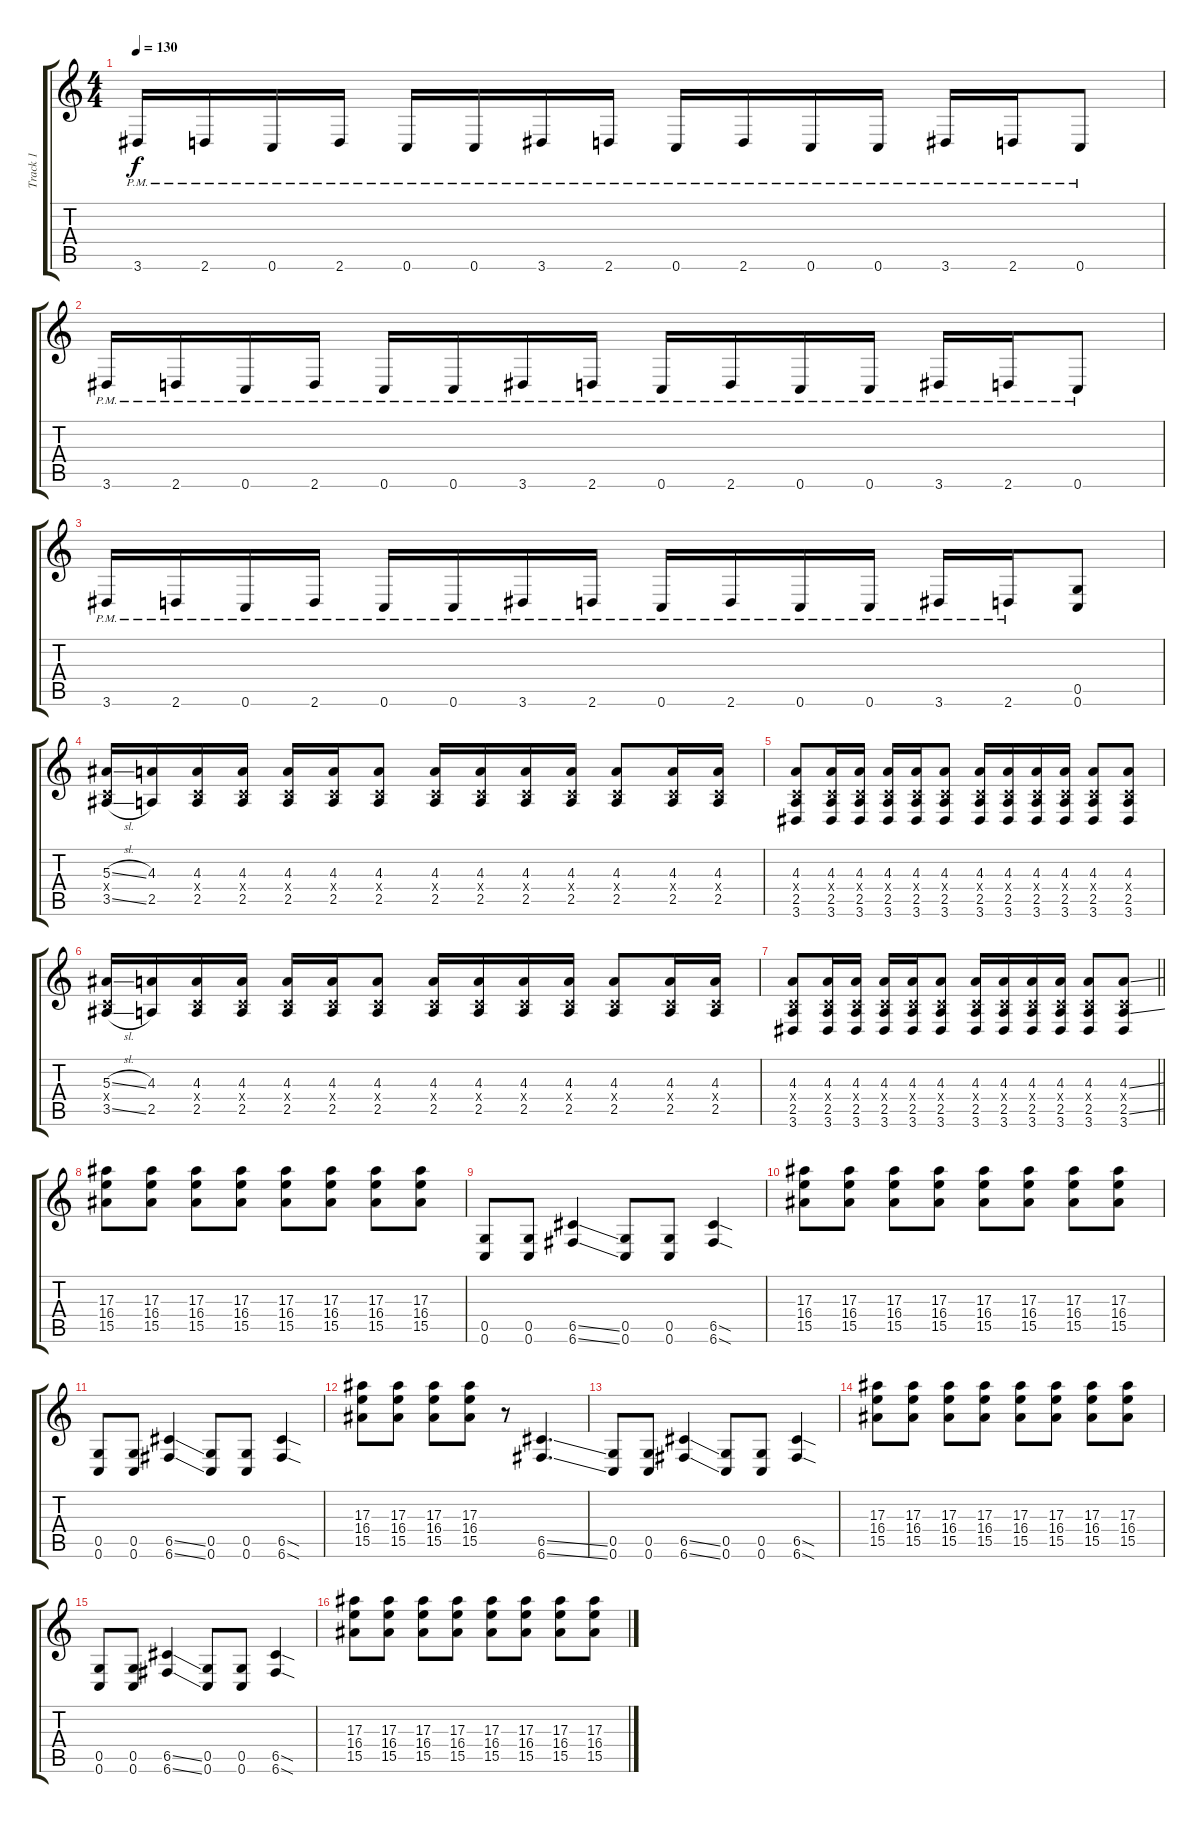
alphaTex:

\track ("Track 1" "Track 1") {instrument distortionguitar}
\staff {score tabs}
\tuning (D4 A3 F3 C3 G2 C2) {hide}
\ts (4 4)
\tempo 130
\clef g2
\ks c
3.6{pm}.16{dy f} 2.6{pm}.16 0.6{pm}.16 2.6{pm}.16 0.6{pm}.16 0.6{pm}.16 3.6{pm}.16 2.6{pm}.16 0.6{pm}.16 2.6{pm}.16 0.6{pm}.16 0.6{pm}.16 3.6{pm}.16 2.6{pm}.16 0.6{pm}.8 |
3.6{pm}.16 2.6{pm}.16 0.6{pm}.16 2.6{pm}.16 0.6{pm}.16 0.6{pm}.16 3.6{pm}.16 2.6{pm}.16 0.6{pm}.16 2.6{pm}.16 0.6{pm}.16 0.6{pm}.16 3.6{pm}.16 2.6{pm}.16 0.6{pm}.8 |
3.6{pm}.16 2.6{pm}.16 0.6{pm}.16 2.6{pm}.16 0.6{pm}.16 0.6{pm}.16 3.6{pm}.16 2.6{pm}.16 0.6{pm}.16 2.6{pm}.16 0.6{pm}.16 0.6{pm}.16 3.6{pm}.16 2.6{pm}.16 (0.5 0.6).8 |
(5.3{sl} 0.4{x} 3.5{sl}).16 (4.3 2.5).16 (4.3 0.4{x} 2.5).16 (4.3 0.4{x} 2.5).16 (4.3 0.4{x} 2.5).16 (4.3 0.4{x} 2.5).16 (4.3 0.4{x} 2.5).8 (4.3 0.4{x} 2.5).16 (4.3 0.4{x} 2.5).16 (4.3 0.4{x} 2.5).16 (4.3 0.4{x} 2.5).16 (4.3 0.4{x} 2.5).8 (4.3 0.4{x} 2.5).16 (4.3 0.4{x} 2.5).16 |
(4.3 0.4{x} 2.5 3.6).8 (4.3 0.4{x} 2.5 3.6).16 (4.3 0.4{x} 2.5 3.6).16 (4.3 0.4{x} 2.5 3.6).16 (4.3 0.4{x} 2.5 3.6).16 (4.3 0.4{x} 2.5 3.6).8 (4.3 0.4{x} 2.5 3.6).16 (4.3 0.4{x} 2.5 3.6).16 (4.3 0.4{x} 2.5 3.6).16 (4.3 0.4{x} 2.5 3.6).16 (4.3 0.4{x} 2.5 3.6).8 (4.3 0.4{x} 2.5 3.6).8 |
(5.3{sl} 0.4{x} 3.5{sl}).16 (4.3 2.5).16 (4.3 0.4{x} 2.5).16 (4.3 0.4{x} 2.5).16 (4.3 0.4{x} 2.5).16 (4.3 0.4{x} 2.5).16 (4.3 0.4{x} 2.5).8 (4.3 0.4{x} 2.5).16 (4.3 0.4{x} 2.5).16 (4.3 0.4{x} 2.5).16 (4.3 0.4{x} 2.5).16 (4.3 0.4{x} 2.5).8 (4.3 0.4{x} 2.5).16 (4.3 0.4{x} 2.5).16 |
\barLineRight lightlight
(4.3 0.4{x} 2.5 3.6).8 (4.3 0.4{x} 2.5 3.6).16 (4.3 0.4{x} 2.5 3.6).16 (4.3 0.4{x} 2.5 3.6).16 (4.3 0.4{x} 2.5 3.6).16 (4.3 0.4{x} 2.5 3.6).8 (4.3 0.4{x} 2.5 3.6).16 (4.3 0.4{x} 2.5 3.6).16 (4.3 0.4{x} 2.5 3.6).16 (4.3 0.4{x} 2.5 3.6).16 (4.3 0.4{x} 2.5 3.6).8 (4.3{ss} 0.4{x} 2.5{ss} 3.6).8 |
\section ("" "")
(17.3 16.4 15.5).8 (17.3 16.4 15.5).8 (17.3 16.4 15.5).8 (17.3 16.4 15.5).8 (17.3 16.4 15.5).8 (17.3 16.4 15.5).8 (17.3 16.4 15.5).8 (17.3 16.4 15.5).8 |
(0.5 0.6).8 (0.5 0.6).8 (6.5{ss} 6.6{ss}).4 (0.5 0.6).8 (0.5 0.6).8 (6.5{sod} 6.6{sod}).4 |
(17.3 16.4 15.5).8 (17.3 16.4 15.5).8 (17.3 16.4 15.5).8 (17.3 16.4 15.5).8 (17.3 16.4 15.5).8 (17.3 16.4 15.5).8 (17.3 16.4 15.5).8 (17.3 16.4 15.5).8 |
(0.5 0.6).8 (0.5 0.6).8 (6.5{ss} 6.6{ss}).4 (0.5 0.6).8 (0.5 0.6).8 (6.5{sod} 6.6{sod}).4 |
(17.3 16.4 15.5).8 (17.3 16.4 15.5).8 (17.3 16.4 15.5).8 (17.3 16.4 15.5).8 r.8 (6.5{ss} 6.6{ss}).4{d} |
(0.5 0.6).8 (0.5 0.6).8 (6.5{ss} 6.6{ss}).4 (0.5 0.6).8 (0.5 0.6).8 (6.5{sod} 6.6{sod}).4 |
(17.3 16.4 15.5).8 (17.3 16.4 15.5).8 (17.3 16.4 15.5).8 (17.3 16.4 15.5).8 (17.3 16.4 15.5).8 (17.3 16.4 15.5).8 (17.3 16.4 15.5).8 (17.3 16.4 15.5).8 |
(0.5 0.6).8 (0.5 0.6).8 (6.5{ss} 6.6{ss}).4 (0.5 0.6).8 (0.5 0.6).8 (6.5{sod} 6.6{sod}).4 |
(17.3 16.4 15.5).8 (17.3 16.4 15.5).8 (17.3 16.4 15.5).8 (17.3 16.4 15.5).8 (17.3 16.4 15.5).8 (17.3 16.4 15.5).8 (17.3 16.4 15.5).8 (17.3 16.4 15.5).8
